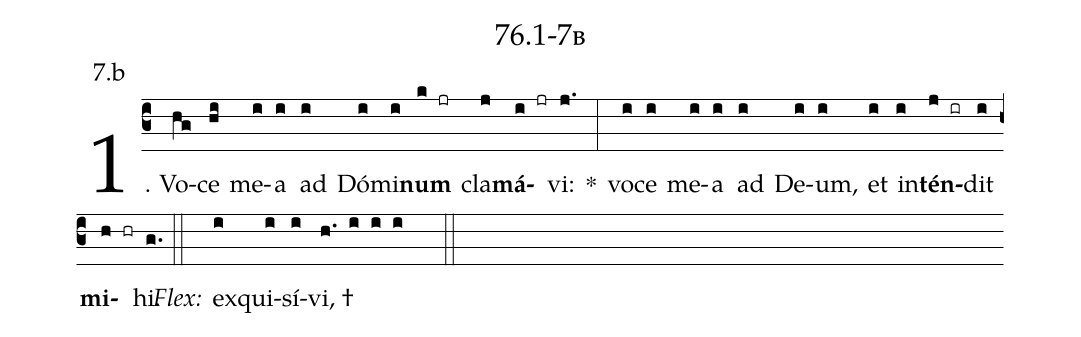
name: 76.1-7b;
annotation: 7.b;
%%
(c3)1. Vo(hg)ce(hi) me(i)a(i) ad(i) Dó(i)mi(i)<b>num</b>(k jr) cla(j)<b>má</b>(i jr)vi:(j.) *(:) vo(i)ce(i) me(i)a(i) ad(i) De(i)um,(i) et(i) in(i)<b>tén</b>(j ir)dit(i) <b>mi</b>(h hr)hi.(g.) (::)
<i>Flex:</i>()  ex(i)qui(i)sí(i)vi, †(h. i i i  ::)
